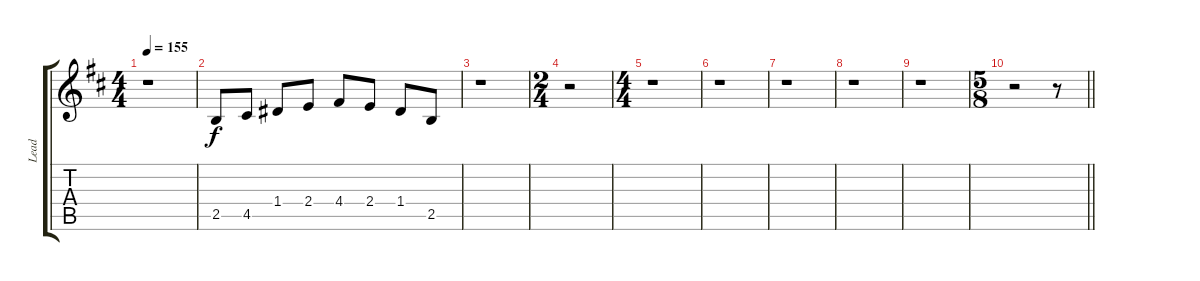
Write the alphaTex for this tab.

\track ("Lead" "Lead") {instrument overdrivenguitar}
\staff {score tabs}
\tuning (E4 B3 G3 D3 A2 E2) {hide}
\ts (4 4)
\tempo 155
\clef g2
\ks bminor
r.1{dy f} |
2.5.8 4.5.8 1.4.8 2.4.8 4.4.8 2.4.8 1.4.8 2.5.8 |
r.1 |
\ts (2 4)
r.2 |
\ts (4 4)
r.1 |
r.1 |
r.1 |
r.1 |
r.1 |
\ts (5 8)
\barLineRight lightlight
r.2 r.8
